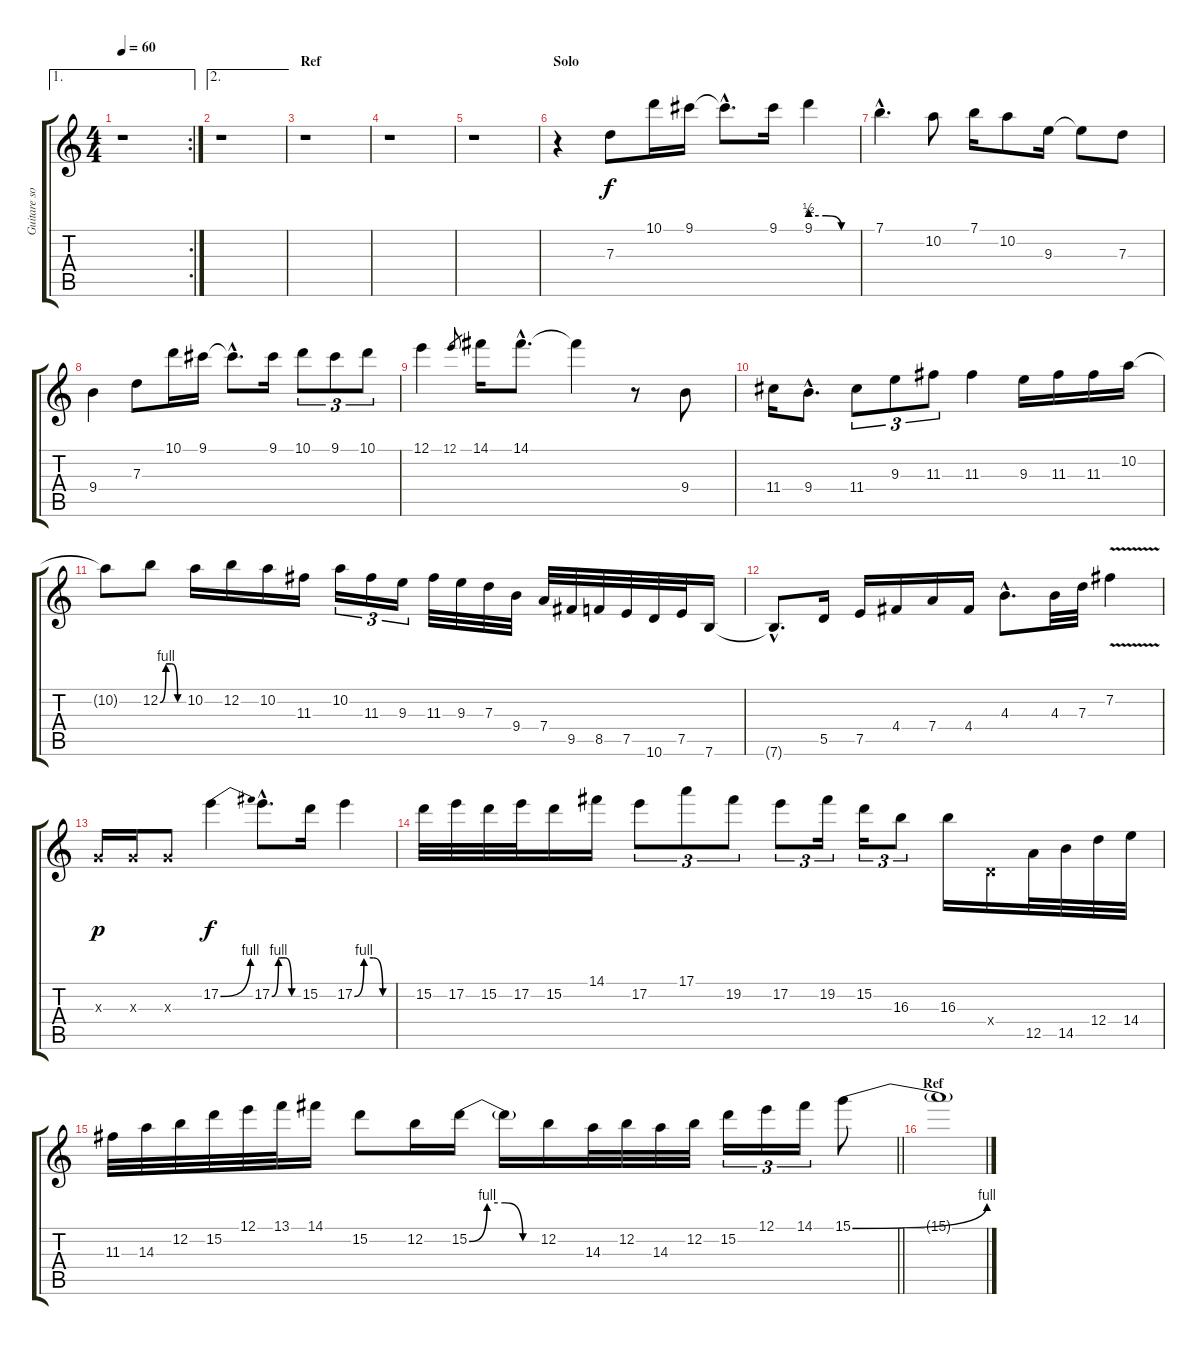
\track ("Guitare solo" "Guitare so") {instrument overdrivenguitar}
\staff {score tabs}
\tuning (E4 B3 G3 D3 A2 E2) {hide}
\ae 1
\rc 2
\ts (4 4)
\tempo 60
\clef g2
\ks c
r.1{dy f} |
\ae 2
r.1 |
\section ("" "Ref")
r.1 |
r.1 |
r.1 |
\section ("" "Solo")
r.4{volume 14} 7.3.8 10.1.16 9.1.16 9.1{hac t}.8{d} 9.1.16 9.1{be (custom 0 2 20 2 40 0 60 0)}.4 |
7.1{hac}.4{d} 10.2.8 7.1.16 10.2.8 9.3.16 9.3{t}.8 7.3.8 |
9.4.4 7.3.8 10.1.16 9.1.16 9.1{hac t}.8{d} 9.1.16 10.1.8{tu (3 2)} 9.1.8{tu (3 2)} 10.1.8{tu (3 2)} |
12.1.4 12.1.8{gr} 14.1.16 14.1{hac}.8{d} 14.1{t}.4 r.8 9.4.8 |
11.4.16 9.4{hac}.8{d} 11.4.8{tu (3 2)} 9.3.8{tu (3 2)} 11.3.8{tu (3 2)} 11.3.4 9.3.16 11.3.16 11.3.16 10.2.16 |
10.2{t}.8 12.2{be (custom 0 0 15 4 30 4 45 0 60 0)}.8 10.2.16 12.2.16 10.2.16 11.3.16 10.2.16{tu (3 2)} 11.3.16{tu (3 2)} 9.3.16{tu (3 2)} 11.3.32 9.3.32 7.3.32 9.4.32 7.4.32 9.5.32 8.5.32 7.5.32 10.6.32 7.5.32 7.6.16 |
7.6{hac t}.8{d} 5.5.16 7.5.16 4.4.16 7.4.16 4.4.16 4.3{hac}.8{d} 4.3.32 7.3.32 7.2{v}.4 |
0.3{x}.16{dy p} 0.3{x}.16 0.3{x}.8 17.2{be (bend 0 0 60 4)}.4{dy f} 17.2{be (custom 0 0 15 4 30 4 45 0 60 0) hac}.8{d} 15.2.16 17.2{be (custom 0 0 15 4 30 4 45 0 60 0)}.4 |
15.2.32 17.2.32 15.2.32 17.2.32 15.2.16 14.1.16 17.2.8{tu (3 2)} 17.1.8{tu (3 2)} 19.2.8{tu (3 2)} 17.2.8{tu (3 2)} 19.2.16{tu (3 2)} 15.2.16{tu (3 2)} 16.3.8{tu (3 2)} 16.3.16 0.4{x}.16 12.5.32 14.5.32 12.4.32 14.4.32 |
\barLineRight lightlight
11.3.32 14.3.32 12.2.32 15.2.32 12.1.32 13.1.32 14.1.16 15.2.8 12.2.16 15.2{be (custom 0 0 15 4 30 4 45 0 60 0)}.16 15.2{t}.16 12.2.16 14.3.32 12.2.32 14.3.32 12.2.32 15.2.16{tu (3 2)} 12.1.16{tu (3 2)} 14.1.16{tu (3 2)} 15.1{be (bend 0 0 60 4)}.8 |
\section ("" "Ref")
15.1{t}.1{volume 0}
